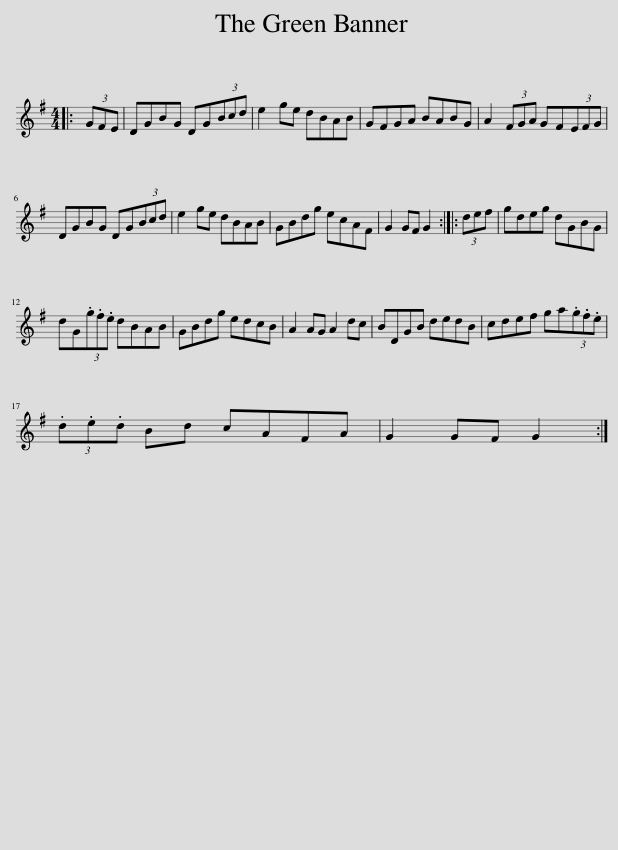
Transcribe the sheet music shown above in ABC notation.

X:1
L:1/8
M:4/4
I:linebreak $
K:G
V:1 treble
V:1
|: (3GFE | DGBG DG(3Bcd | e2 ge dBAB | GFGA BABG | A2 (3FGA GF(3EFG |$ %5
 DGBG DG(3Bcd | e2 ge dBAB | GBdg ecAF | G2 GF G2 :: (3def | %10
 gdeg dGBG |$ dG(3.g.f.e dBAB | GBdg edcB | A2 AG A2 dc | BDGB dedB | %15
 cdef ga(3.g.f.e |$ (3.d.e.d Bd cAFA | G2 GF G2 :| %18
